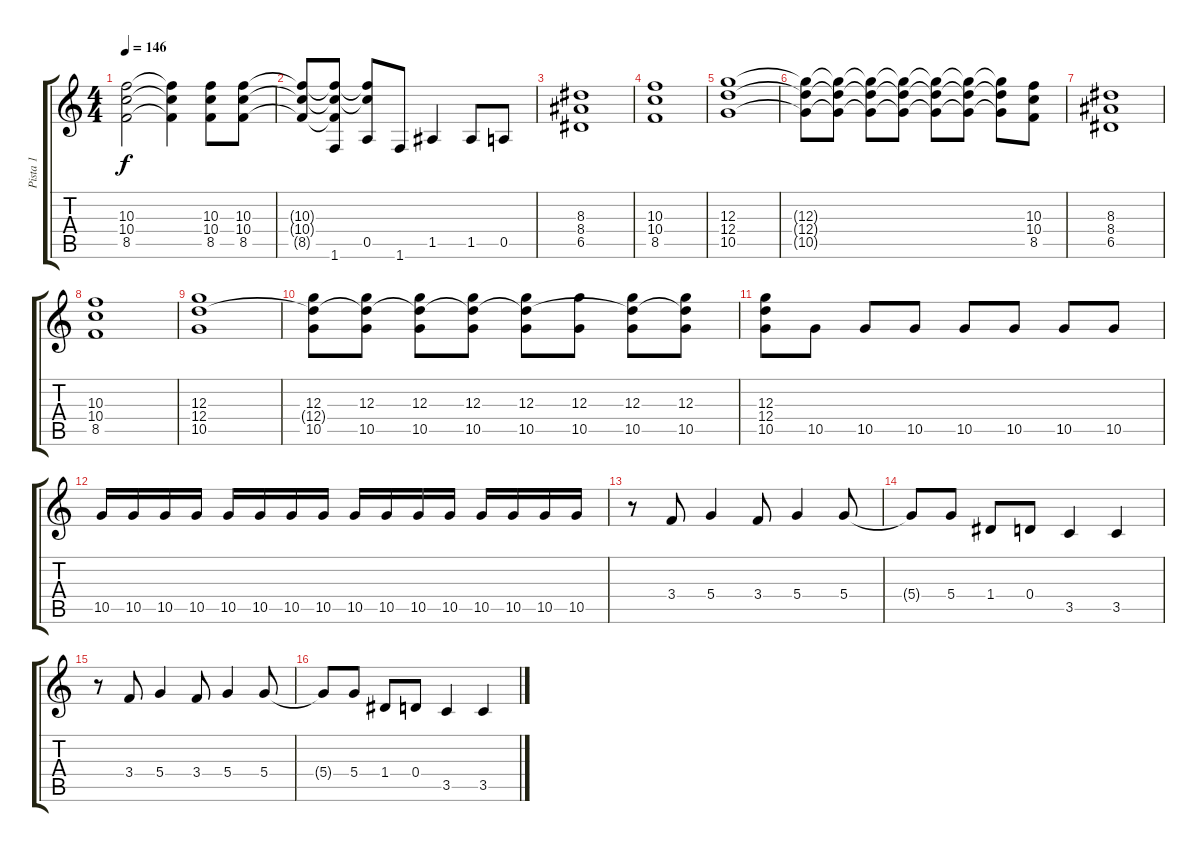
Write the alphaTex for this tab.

\track ("Pista 1" "Pista 1") {instrument electricguitarclean}
\staff {score tabs}
\tuning (E4 B3 G3 D3 A2 E2) {hide}
\ts (4 4)
\tempo 146
\clef g2
\ks c
(10.3 10.4 8.5).2{dy f} (10.3{t} 10.4{t} 8.5{t}).4 (10.3 10.4 8.5).8 (10.3 10.4 8.5).8 |
(10.3{t} 10.4{t} 8.5{t}).8 (10.3{t} 10.4{t} 8.5{t} 1.6).8{volume 7 instrument overdrivenguitar} (10.3{t} 10.4{t} 0.5).8 1.6.8 1.5.4 1.5.8 0.5.8 |
(8.3 8.4 6.5).1{volume 6 instrument overdrivenguitar} |
(10.3 10.4 8.5).1 |
(12.3 12.4 10.5).1 |
(12.3{t} 12.4{t} 10.5{t}).8 (12.3{t} 12.4{t} 10.5{t}).8 (12.3{t} 12.4{t} 10.5{t}).8 (12.3{t} 12.4{t} 10.5{t}).8 (12.3{t} 12.4{t} 10.5{t}).8 (12.3{t} 12.4{t} 10.5{t}).8 (12.3{t} 12.4{t} 10.5{t}).8 (10.3 10.4 8.5).8 |
(8.3 8.4 6.5).1{volume 9 instrument overdrivenguitar} |
(10.3 10.4 8.5).1 |
(12.3 12.4 10.5).1 |
(12.3 12.4{t} 10.5).8 (12.3 12.4{t} 10.5).8 (12.3 12.4{t} 10.5).8 (12.3 12.4{t} 10.5).8 (12.3 12.4{t} 10.5).8 (12.3 10.5).8 (12.3 12.4{t} 10.5).8 (12.3 12.4{t} 10.5).8 |
(12.3 12.4 10.5).8 10.5.8 10.5.8 10.5.8 10.5.8 10.5.8 10.5.8 10.5.8 |
10.5.16 10.5.16 10.5.16 10.5.16 10.5.16 10.5.16 10.5.16 10.5.16 10.5.16 10.5.16 10.5.16 10.5.16 10.5.16 10.5.16 10.5.16 10.5.16 |
r.8 3.4.8 5.4.4 3.4.8 5.4.4 5.4.8 |
5.4{t}.8 5.4.8 1.4.8 0.4.8 3.5.4 3.5.4 |
r.8 3.4.8 5.4.4 3.4.8 5.4.4 5.4.8 |
5.4{t}.8 5.4.8 1.4.8 0.4.8 3.5.4 3.5.4
